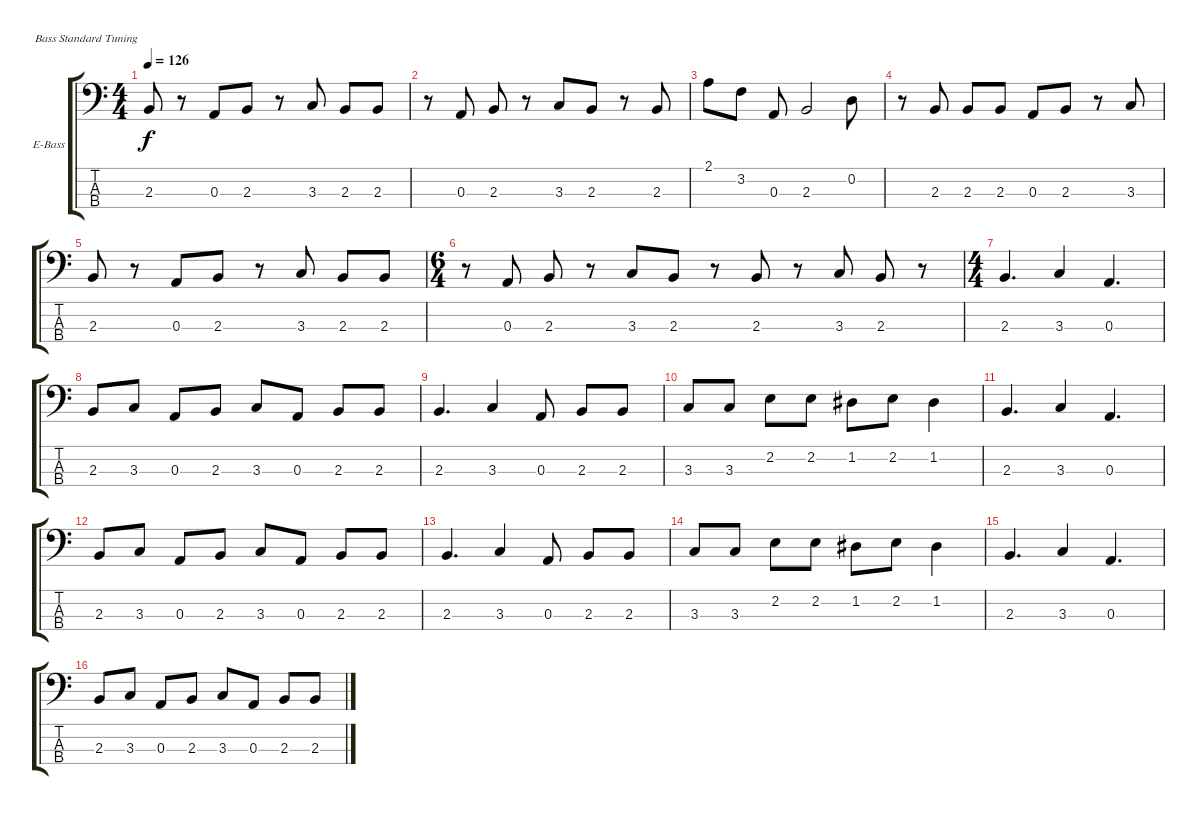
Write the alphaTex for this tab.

\bracketExtendMode groupsimilarinstruments
\firstSystemTrackNameOrientation horizontal
\otherSystemsTrackNameOrientation horizontal
\track ("Raita 1" "E-Bass") {instrument electricbassfinger}
\staff {score tabs}
\tuning (G2 D2 A1 E1)
\ts (4 4)
\tempo 126
\clef f4
\ks c
2.3.8{dy f} r.8 0.3.8 2.3.8 r.8 3.3.8 2.3.8 2.3.8 |
r.8 0.3.8 2.3.8 r.8 3.3.8 2.3.8 r.8 2.3.8 |
2.1.8 3.2.8 0.3.8 2.3.2 0.2.8 |
r.8 2.3.8 2.3.8 2.3.8 0.3.8 2.3.8 r.8 3.3.8 |
2.3.8 r.8 0.3.8 2.3.8 r.8 3.3.8 2.3.8 2.3.8 |
\ts (6 4)
r.8 0.3.8 2.3.8 r.8 3.3.8 2.3.8 r.8 2.3.8 r.8 3.3.8 2.3.8 r.8 |
\ts (4 4)
\beaming (8 2 2 2 2)
2.3.4{d} 3.3.4 0.3.4{d} |
2.3.8 3.3.8 0.3.8 2.3.8 3.3.8 0.3.8 2.3.8 2.3.8 |
2.3.4{d} 3.3.4 0.3.8 2.3.8 2.3.8 |
3.3.8 3.3.8 2.2.8 2.2.8 1.2.8 2.2.8 1.2.4 |
2.3.4{d} 3.3.4 0.3.4{d} |
2.3.8 3.3.8 0.3.8 2.3.8 3.3.8 0.3.8 2.3.8 2.3.8 |
2.3.4{d} 3.3.4 0.3.8 2.3.8 2.3.8 |
3.3.8 3.3.8 2.2.8 2.2.8 1.2.8 2.2.8 1.2.4 |
2.3.4{d} 3.3.4 0.3.4{d} |
2.3.8 3.3.8 0.3.8 2.3.8 3.3.8 0.3.8 2.3.8 2.3.8
